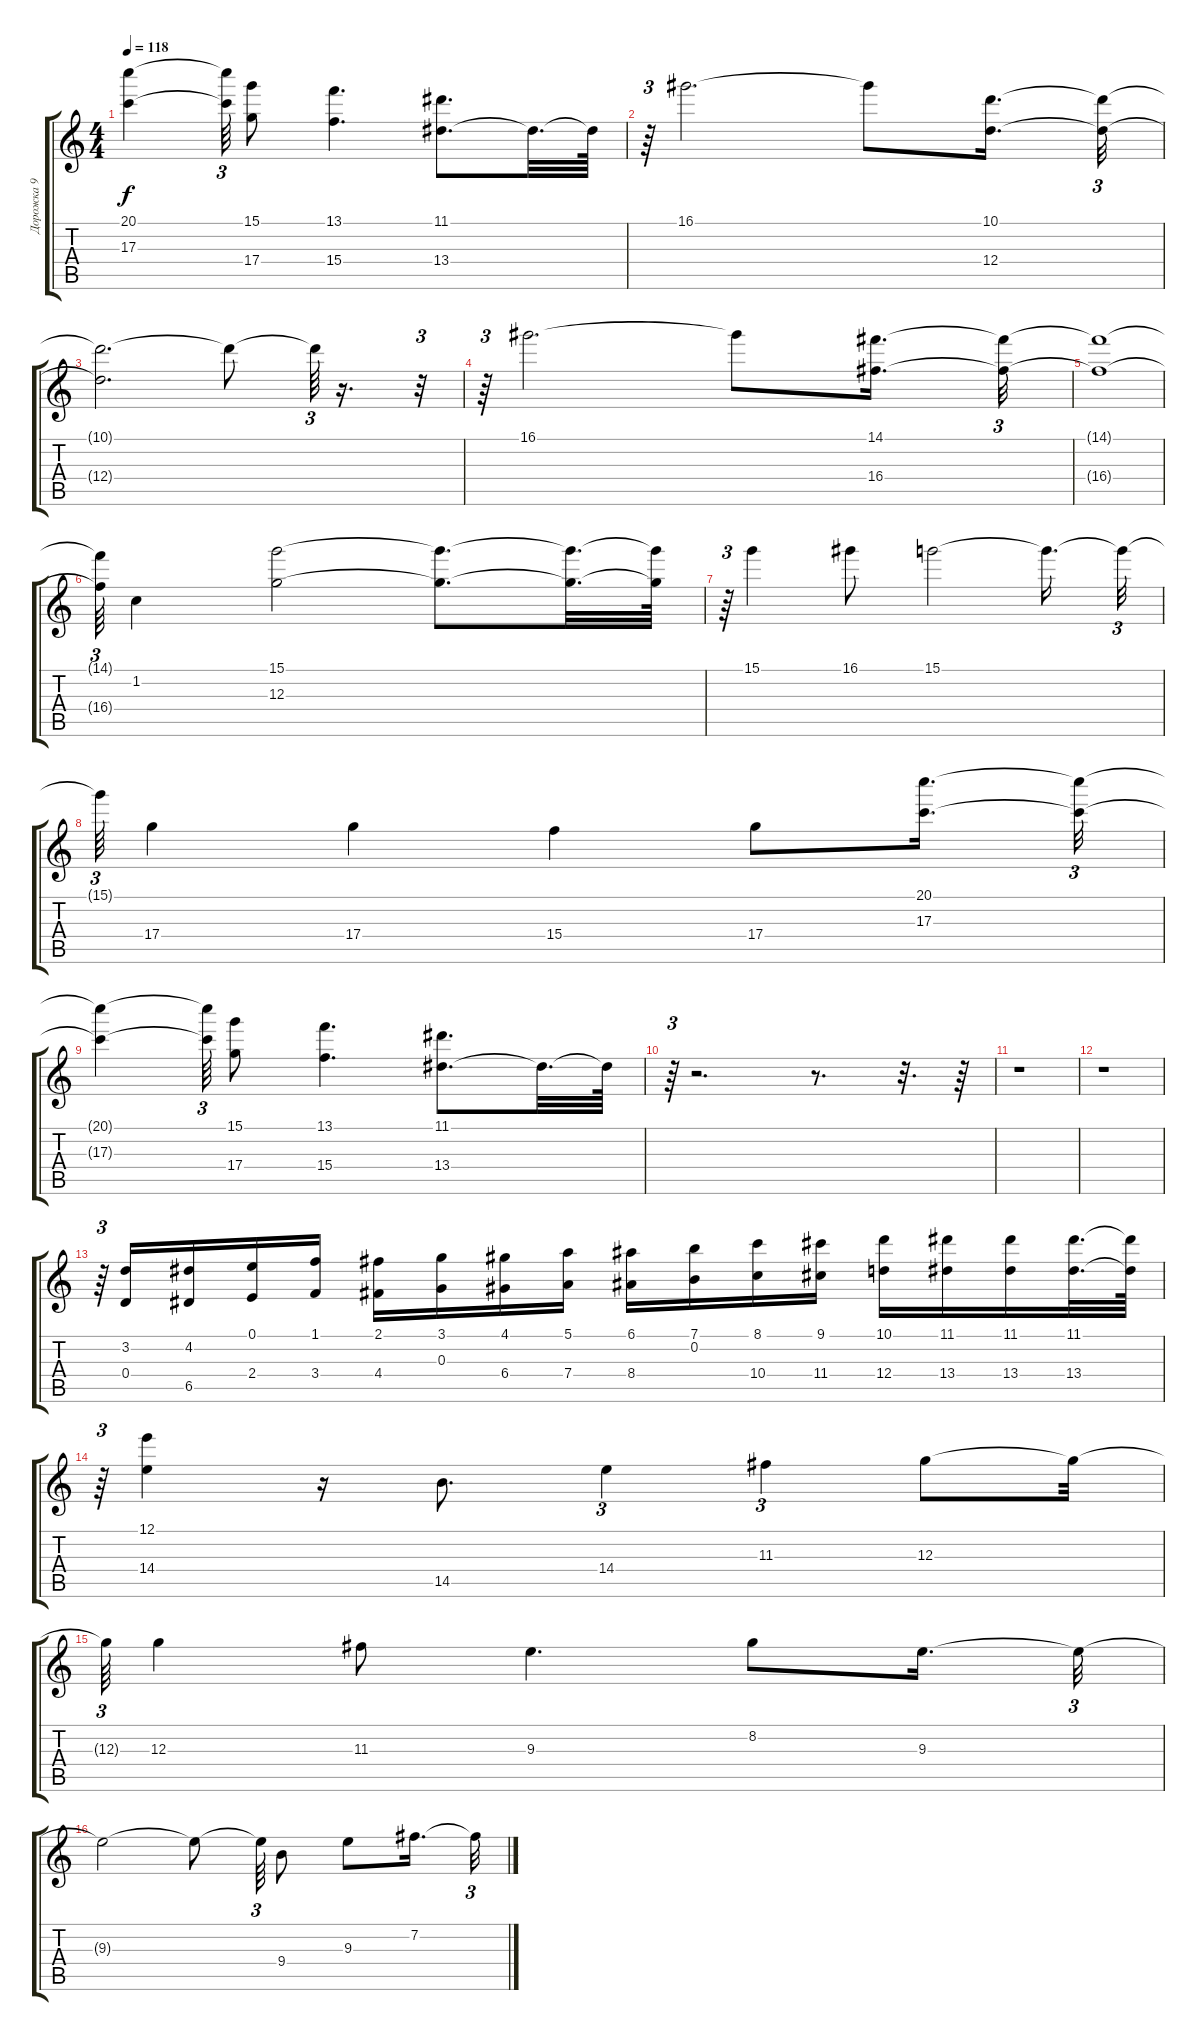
\track ("Дорожка 9" "Дорожка 9") {instrument electricguitarclean}
\staff {score tabs}
\tuning (E4 B3 G3 D3 A2 E2) {hide}
\ts (4 4)
\tempo 118
\clef g2
\ks c
(20.1{t} 17.3{t}).4{dy f} (20.1{t} 17.3{t}).64{tu (3 2)} (15.1 17.4).8 (13.1 15.4).4{d} (11.1 13.4).8{d} 13.4{t}.32{d} 13.4{t}.64 |
r.64{tu (3 2)} 16.1.2{d} 16.1{t}.8 (10.1 12.4).16{d} (10.1{t} 12.4{t}).32{tu (3 2)} |
(10.1{t} 12.4{t}).2{d} 10.1{t}.8 10.1{t}.64{tu (3 2)} r.16{d} r.32{tu (3 2)} |
r.64{tu (3 2)} 16.1.2{d} 16.1{t}.8 (14.1 16.4).16{d} (14.1{t} 16.4{t}).32{tu (3 2)} |
(14.1{t} 16.4{t}).1 |
(14.1{t} 16.4{t}).64{tu (3 2)} 1.2.4{volume 16} (15.1 12.3).2 (15.1{t} 12.3{t}).8{d} (15.1{t} 12.3{t}).32{d} (15.1{t} 12.3{t}).64 |
r.64{tu (3 2)} 15.1.4 16.1.8 15.1.2 15.1{t}.16{d} 15.1{t}.32{tu (3 2)} |
15.1{t}.64{tu (3 2)} 17.4.4 17.4.4 15.4.4 17.4.8 (20.1 17.3).16{d} (20.1{t} 17.3{t}).32{tu (3 2)} |
(20.1{t} 17.3{t}).4 (20.1{t} 17.3{t}).64{tu (3 2)} (15.1 17.4).8 (13.1 15.4).4{d} (11.1 13.4).8{d} 13.4{t}.32{d} 13.4{t}.64 |
r.64{tu (3 2)} r.2{d} r.8{d} r.32{d} r.64 |
r.1 |
r.1 |
r.64{tu (3 2)} (3.2 0.4).16{instrument stringensemble1} (4.2 6.5).16 (0.1 2.4).16 (1.1 3.4).16 (2.1 4.4).16 (3.1 0.3).16 (4.1 6.4).16 (5.1 7.4).16 (6.1 8.4).16 (7.1 0.2).16 (8.1 10.4).16 (9.1 11.4).16 (10.1 12.4).16 (11.1 13.4).16 (11.1 13.4).16 (11.1 13.4).32{d} (11.1{t} 13.4{t}).64 |
r.64{tu (3 2)} (12.1 14.4).4 r.16 14.5.8{d volume 16 instrument distortionguitar} 14.4.4{tu (3 2)} 11.3.4{tu (3 2)} 12.3.8 12.3{t}.32 |
12.3{t}.64{tu (3 2)} 12.3.4 11.3.8 9.3.4{d} 8.2.8 9.3.16{d} 9.3{t}.32{tu (3 2)} |
9.3{t}.2 9.3{t}.8 9.3{t}.64{tu (3 2)} 9.4.8 9.3.8 7.2.16{d} 7.2{t}.32{tu (3 2)}
